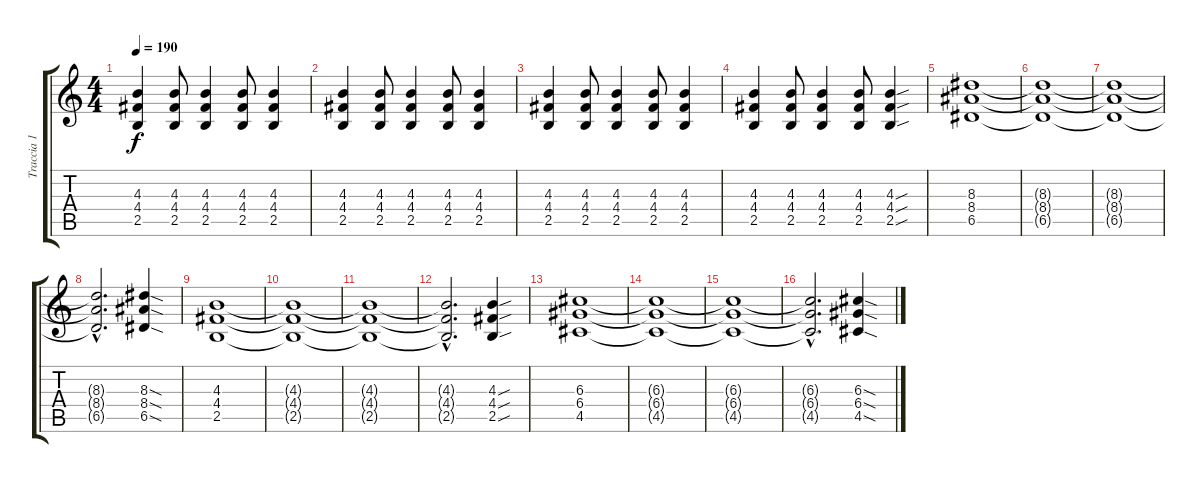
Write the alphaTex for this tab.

\track ("Traccia 1" "Traccia 1") {instrument distortionguitar}
\staff {score tabs}
\tuning (E4 B3 G3 D3 A2 E2) {hide}
\ts (4 4)
\tempo 190
\clef g2
\ks c
(4.3 4.4 2.5).4{dy f} (4.3 4.4 2.5).8 (4.3 4.4 2.5).4 (4.3 4.4 2.5).8 (4.3 4.4 2.5).4 |
(4.3 4.4 2.5).4 (4.3 4.4 2.5).8 (4.3 4.4 2.5).4 (4.3 4.4 2.5).8 (4.3 4.4 2.5).4 |
(4.3 4.4 2.5).4 (4.3 4.4 2.5).8 (4.3 4.4 2.5).4 (4.3 4.4 2.5).8 (4.3 4.4 2.5).4 |
(4.3 4.4 2.5).4 (4.3 4.4 2.5).8 (4.3 4.4 2.5).4 (4.3 4.4 2.5).8 (4.3{sou} 4.4{sou} 2.5{sou}).4 |
(8.3 8.4 6.5).1 |
(8.3{t} 8.4{t} 6.5{t}).1 |
(8.3{t} 8.4{t} 6.5{t}).1 |
(8.3{hac t} 8.4{hac t} 6.5{hac t}).2{d} (8.3{sod} 8.4{sod} 6.5{sod}).4 |
(4.3 4.4 2.5).1 |
(4.3{t} 4.4{t} 2.5{t}).1 |
(4.3{t} 4.4{t} 2.5{t}).1 |
(4.3{hac t} 4.4{hac t} 2.5{hac t}).2{d} (4.3{sou} 4.4{sou} 2.5{sou}).4 |
(6.3 6.4 4.5).1 |
(6.3{t} 6.4{t} 4.5{t}).1 |
(6.3{t} 6.4{t} 4.5{t}).1 |
(6.3{hac t} 6.4{hac t} 4.5{hac t}).2{d} (6.3{sod} 6.4{sod} 4.5{sod}).4
